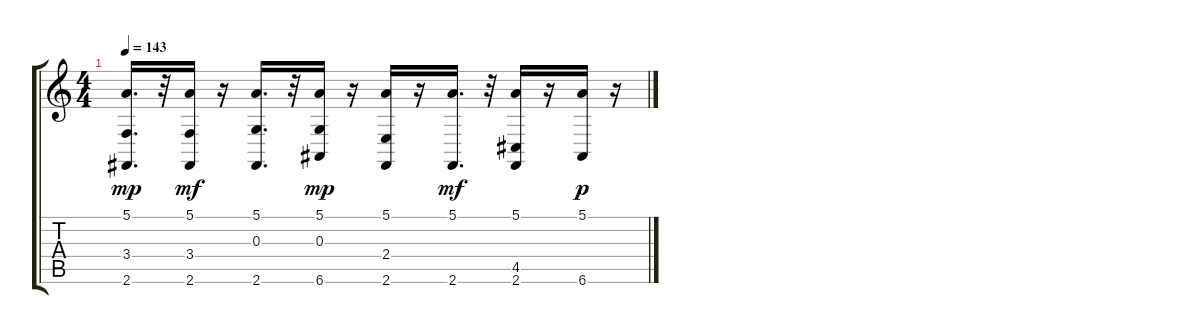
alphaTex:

\track "" {instrument acousticgrandpiano}
\staff {score tabs}
\tuning (E4 B3 G3 D3 A2 E2) {hide}
\ts (4 4)
\tempo 143
\clef g2
\ks c
(5.1 3.4 2.6).16{d dy mp} r.32 (5.1 3.4 2.6).16{dy mf} r.16 (5.1 0.3 2.6).16{d} r.32 (5.1 0.3 6.6).16{dy mp} r.16 (5.1 2.4 2.6).16 r.16 (5.1 2.6).16{d dy mf} r.32 (5.1 4.5 2.6).16 r.16 (5.1 6.6).16{dy p} r.16
